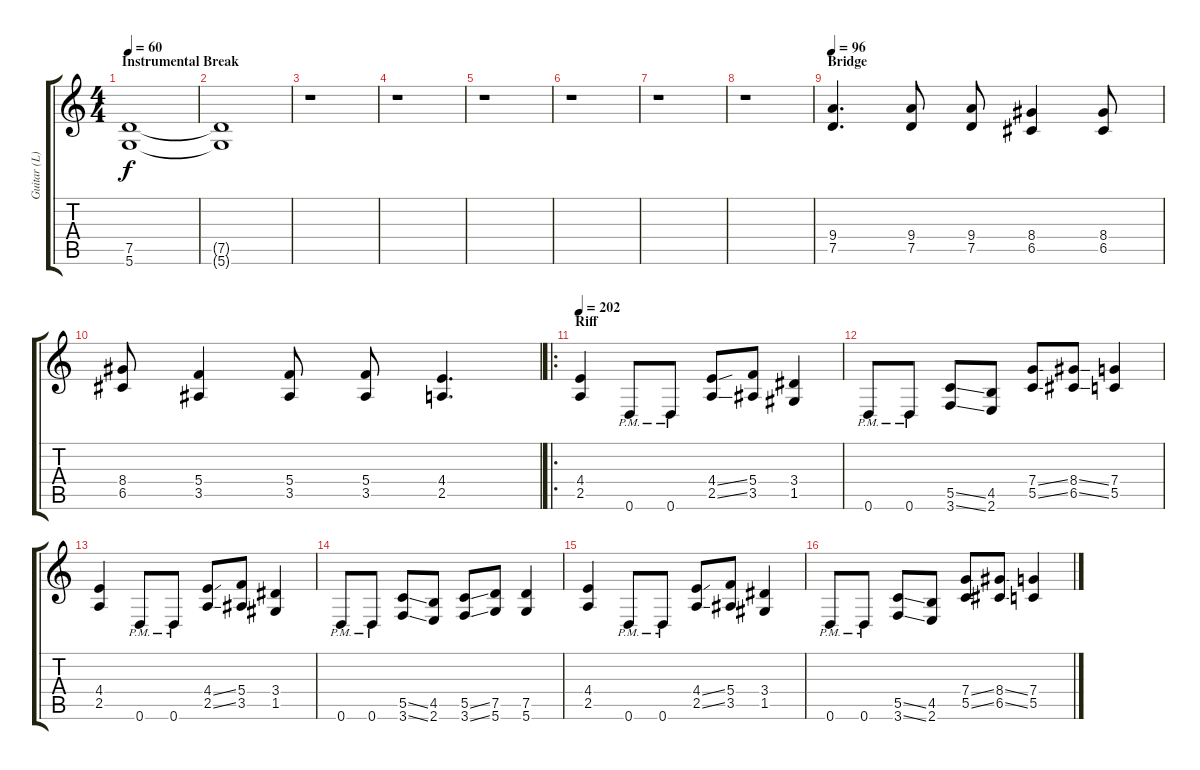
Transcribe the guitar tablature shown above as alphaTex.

\track ("Guitar (L)" "Guitar (L)") {instrument distortionguitar}
\staff {score tabs}
\tuning (D4 A3 F3 C3 G2 D2) {hide}
\ts (4 4)
\section ("" "Instrumental Break")
\tempo 60
\clef g2
\ks c
(7.5 5.6).1{dy f} |
(7.5{t} 5.6{t}).1 |
r.1 |
r.1 |
r.1 |
r.1 |
r.1 |
r.1 |
\section ("" "Bridge")
\tempo 96
(9.4 7.5).4{d} (9.4 7.5).8 (9.4 7.5).8 (8.4 6.5).4 (8.4 6.5).8 |
(8.4 6.5).8 (5.4 3.5).4 (5.4 3.5).8 (5.4 3.5).8 (4.4 2.5).4{d} |
\ro
\section ("" "Riff")
\tempo 202
(4.4 2.5).4 0.6{pm}.8 0.6{pm}.8 (4.4{ss} 2.5{ss}).8 (5.4 3.5).8 (3.4 1.5).4 |
0.6{pm}.8 0.6{pm}.8 (5.5{ss} 3.6{ss}).8 (4.5 2.6).8 (7.4{ss} 5.5{ss}).8 (8.4{ss} 6.5{ss}).8 (7.4 5.5).4 |
(4.4 2.5).4 0.6{pm}.8 0.6{pm}.8 (4.4{ss} 2.5{ss}).8 (5.4 3.5).8 (3.4 1.5).4 |
0.6{pm}.8 0.6{pm}.8 (5.5{ss} 3.6{ss}).8 (4.5 2.6).8 (5.5{ss} 3.6{ss}).8 (7.5 5.6).8 (7.5 5.6).4 |
(4.4 2.5).4 0.6{pm}.8 0.6{pm}.8 (4.4{ss} 2.5{ss}).8 (5.4 3.5).8 (3.4 1.5).4 |
0.6{pm}.8 0.6{pm}.8 (5.5{ss} 3.6{ss}).8 (4.5 2.6).8 (7.4{ss} 5.5{ss}).8 (8.4{ss} 6.5{ss}).8 (7.4 5.5).4
